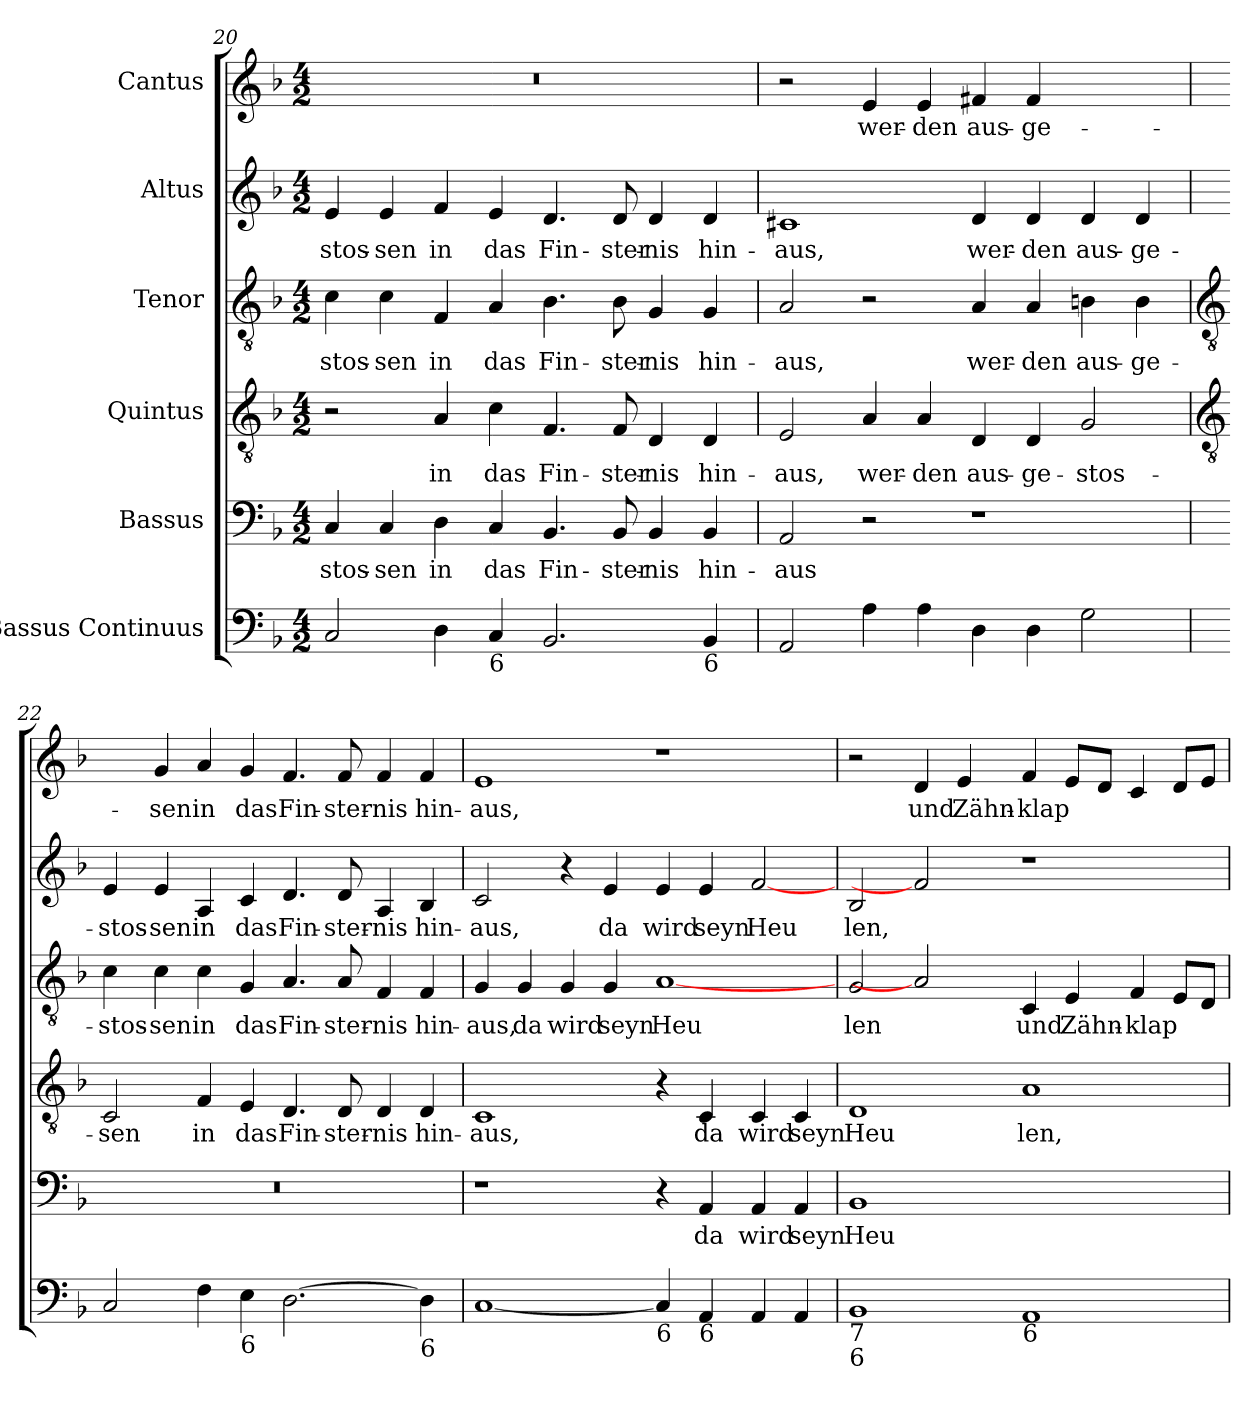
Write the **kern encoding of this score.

**kern	**kern	**text	**kern	**text	**kern	**text	**kern	**text	**kern	**text
*part6	*part5	*part5	*part4	*part4	*part3	*part3	*part2	*part2	*part1	*part1
*staff6	*staff5	*staff5	*staff4	*staff4	*staff3	*staff3	*staff2	*staff2	*staff1	*staff1
*I"Bassus Continuus	*I"Bassus	*	*I"Quintus	*	*I"Tenor	*	*I"Altus	*	*I"Cantus	*
*clefF4	*clefF4	*	*clefGv2	*	*clefGv2	*	*clefG2	*	*clefG2	*
*k[b-]	*k[b-]	*	*k[b-]	*	*k[b-]	*	*k[b-]	*	*k[b-]	*
*F:	*F:	*	*F:	*	*F:	*	*F:	*	*F:	*
*M4/2	*M4/2	*	*M4/2	*	*M4/2	*	*M4/2	*	*M4/2	*
=20	=20	=20	=20	=20	=20	=20	=20	=20	=20	=20
!	!	!LO:LY:b	!	!	!	!LO:LY:b	!	!LO:LY:b	!	!
2C	4C	-stos-	2r	.	4c	-stos-	4e	-stos-	0r	.
!	!	!LO:LY:b	!	!	!	!LO:LY:b	!	!LO:LY:b	!	!
.	4C	-sen	.	.	4c	-sen	4e	-sen	.	.
!	!	!LO:LY:b	!	!LO:LY:b	!	!LO:LY:b	!	!LO:LY:b	!	!
4D	4D	in	4A	in	4F	in	4f	in	.	.
!LO:TX:b:t=6	!	!	!	!	!	!	!	!	!	!
!	!	!LO:LY:b	!	!LO:LY:b	!	!LO:LY:b	!	!LO:LY:b	!	!
4C	4C	das	4c	das	4A	das	4e	das	.	.
!	!	!LO:LY:b	!	!LO:LY:b	!	!LO:LY:b	!	!LO:LY:b	!	!
2.BB-	4.BB-	Fin-	4.F	Fin-	4.B-	Fin-	4.d	Fin-	.	.
!	!	!LO:LY:b	!	!LO:LY:b	!	!LO:LY:b	!	!LO:LY:b	!	!
.	8BB-	-ster-	8F	-ster-	8B-	-ster-	8d	-ster-	.	.
!	!	!LO:LY:b	!	!LO:LY:b	!	!LO:LY:b	!	!LO:LY:b	!	!
.	4BB-	-nis	4D	-nis	4G	-nis	4d	-nis	.	.
!LO:TX:b:t=6	!	!	!	!	!	!	!	!	!	!
!	!	!LO:LY:b	!	!LO:LY:b	!	!LO:LY:b	!	!LO:LY:b	!	!
4BB-	4BB-	hin-	4D	hin-	4G	hin-	4d	hin-	.	.
=21	=21	=21	=21	=21	=21	=21	=21	=21	=21	=21
!	!	!LO:LY:b	!	!LO:LY:b	!	!LO:LY:b	!	!LO:LY:b	!	!
2AA	2AA	-aus	2E	-aus,	2A	-aus,	1c#X	-aus,	2r	.
!	!	!	!	!LO:LY:b	!	!	!	!	!	!LO:LY:b
4A	2r	.	4A	wer-	2r	.	.	.	4e	wer-
!	!	!	!	!LO:LY:b	!	!	!	!	!	!LO:LY:b
4A	.	.	4A	-den	.	.	.	.	4e	-den
!	!	!	!	!LO:LY:b	!	!LO:LY:b	!	!LO:LY:b	!	!LO:LY:b
4D	1r	.	4D	aus-	4A	wer-	4d	wer-	4f#X	aus-
!	!	!	!	!LO:LY:b	!	!LO:LY:b	!	!LO:LY:b	!	!LO:LY:b
4D	.	.	4D	-ge-	4A	-den	4d	-den	4f#	-ge-
!	!	!	!	!LO:LY:b	!	!LO:LY:b	!	!LO:LY:b	!	!LO:LY:b
2G	.	.	2G	-stos-	4Bn	aus-	4d	aus-	[2gyy	-stos
!	!	!	!	!	!	!LO:LY:b	!	!LO:LY:b	!	!
.	.	.	.	.	4B	-ge-	4d	-ge-	.	.
!!LO:LB:g=z
=22	=22	=22	=22	=22	=22	=22	=22	=22	=22	=22
*	*	*	*clefGv2	*	*clefGv2	*	*	*	*	*
!	!	!	!	!LO:LY:b	!	!LO:LY:b	!	!LO:LY:b	!	!
2C	0r	.	2C	-sen	4c	-stos-	4e	-stos-	4gyy]	.
!	!	!	!	!	!	!LO:LY:b	!	!LO:LY:b	!	!LO:LY:b
.	.	.	.	.	4c	-sen	4e	-sen	4g	sen
!	!	!	!	!LO:LY:b	!	!LO:LY:b	!	!LO:LY:b	!	!LO:LY:b
4F	.	.	4F	in	4c	in	4A	in	4a	in
!LO:TX:b:t=6	!	!	!	!	!	!	!	!	!	!
!	!	!	!	!LO:LY:b	!	!LO:LY:b	!	!LO:LY:b	!	!LO:LY:b
4E	.	.	4E	das	4G	das	4c	das	4g	das
!	!	!	!	!LO:LY:b	!	!LO:LY:b	!	!LO:LY:b	!	!LO:LY:b
[2.D	.	.	4.D	Fin-	4.A	Fin-	4.d	Fin-	4.f	Fin-
!	!	!	!	!LO:LY:b	!	!LO:LY:b	!	!LO:LY:b	!	!LO:LY:b
.	.	.	8D	-ster-	8A	-ster-	8d	-ster-	8f	-ster-
!	!	!	!	!LO:LY:b	!	!LO:LY:b	!	!LO:LY:b	!	!LO:LY:b
.	.	.	4D	-nis	4F	-nis	4A	-nis	4f	-nis
!LO:TX:b:t=6	!	!	!	!	!	!	!	!	!	!
!	!	!	!	!LO:LY:b	!	!LO:LY:b	!	!LO:LY:b	!	!LO:LY:b
4D]	.	.	4D	hin-	4F	hin-	4B-	hin-	4f	hin-
=23	=23	=23	=23	=23	=23	=23	=23	=23	=23	=23
!	!	!	!	!LO:LY:b	!	!LO:LY:b	!	!LO:LY:b	!	!LO:LY:b
[1C	1r	.	1C	-aus,	4G	-aus,	2c	-aus,	1e	-aus,
!	!	!	!	!	!	!LO:LY:b	!	!	!	!
.	.	.	.	.	4G	da	.	.	.	.
!	!	!	!	!	!	!LO:LY:b	!	!	!	!
.	.	.	.	.	4G	wird	4r	.	.	.
!	!	!	!	!	!	!LO:LY:b	!	!LO:LY:b	!	!
.	.	.	.	.	4G	seyn	4e	da	.	.
!LO:TX:b:t=6	!	!	!	!	!	!	!	!	!	!
!	!	!	!	!	!	!LO:LY:b	!	!LO:LY:b	!	!
4C]	4r	.	4r	.	[1A	Heu	4e	wird	1r	.
!LO:TX:b:t=6	!	!	!	!	!	!	!	!	!	!
!	!	!LO:LY:b	!	!LO:LY:b	!	!	!	!LO:LY:b	!	!
4AA	4AA	da	4C	da	.	.	4e	seyn	.	.
!	!	!LO:LY:b	!	!LO:LY:b	!	!	!	!LO:LY:b	!	!
4AA	4AA	wird	4C	wird	.	.	[2f	Heu	.	.
!	!	!LO:LY:b	!	!LO:LY:b	!	!	!	!	!	!
4AA	4AA	seyn	4C	seyn	.	.	.	.	.	.
=24	=24	=24	=24	=24	=24	=24	=24	=24	=24	=24
!LO:TX:b:t=7	!	!	!	!	!	!	!	!	!	!
!LO:TX:b:t=6	!	!	!	!	!	!	!	!	!	!
!	!	!LO:LY:b	!	!LO:LY:b	!	!LO:LY:b	!	!LO:LY:b	!	!
1BB-	1BB-	Heu	1D	Heu	2G	len	2B-	len,	2r	.
!	!	!	!	!	!	!	!	!	!	!LO:LY:b
.	.	.	.	.	2A]	.	2f]	.	4d	und
!	!	!	!	!	!	!	!	!	!	!LO:LY:b
.	.	.	.	.	.	.	.	.	4e	Zähn-
!LO:TX:b:t=6	!	!	!	!	!	!	!	!	!	!
!	!	!LO:LY:b	!	!LO:LY:b	!	!LO:LY:b	!	!	!	!LO:LY:b
1AA	[1AAyy	len,	1A	len,	4C	und	1r	.	4f	-klap
!	!	!	!	!	!	!LO:LY:b	!	!	!	!
.	.	.	.	.	4E	Zähn-	.	.	8eL	.
.	.	.	.	.	.	.	.	.	8dJ	.
!	!	!	!	!	!	!LO:LY:b	!	!	!	!
.	.	.	.	.	4F	-klap	.	.	4c	.
.	.	.	.	.	8EL	.	.	.	8dL	.
.	.	.	.	.	8DJ	.	.	.	8eJ	.
=	=	=	=	=	=	=	=	=	=	=
*-	*-	*-	*-	*-	*-	*-	*-	*-	*-	*-
